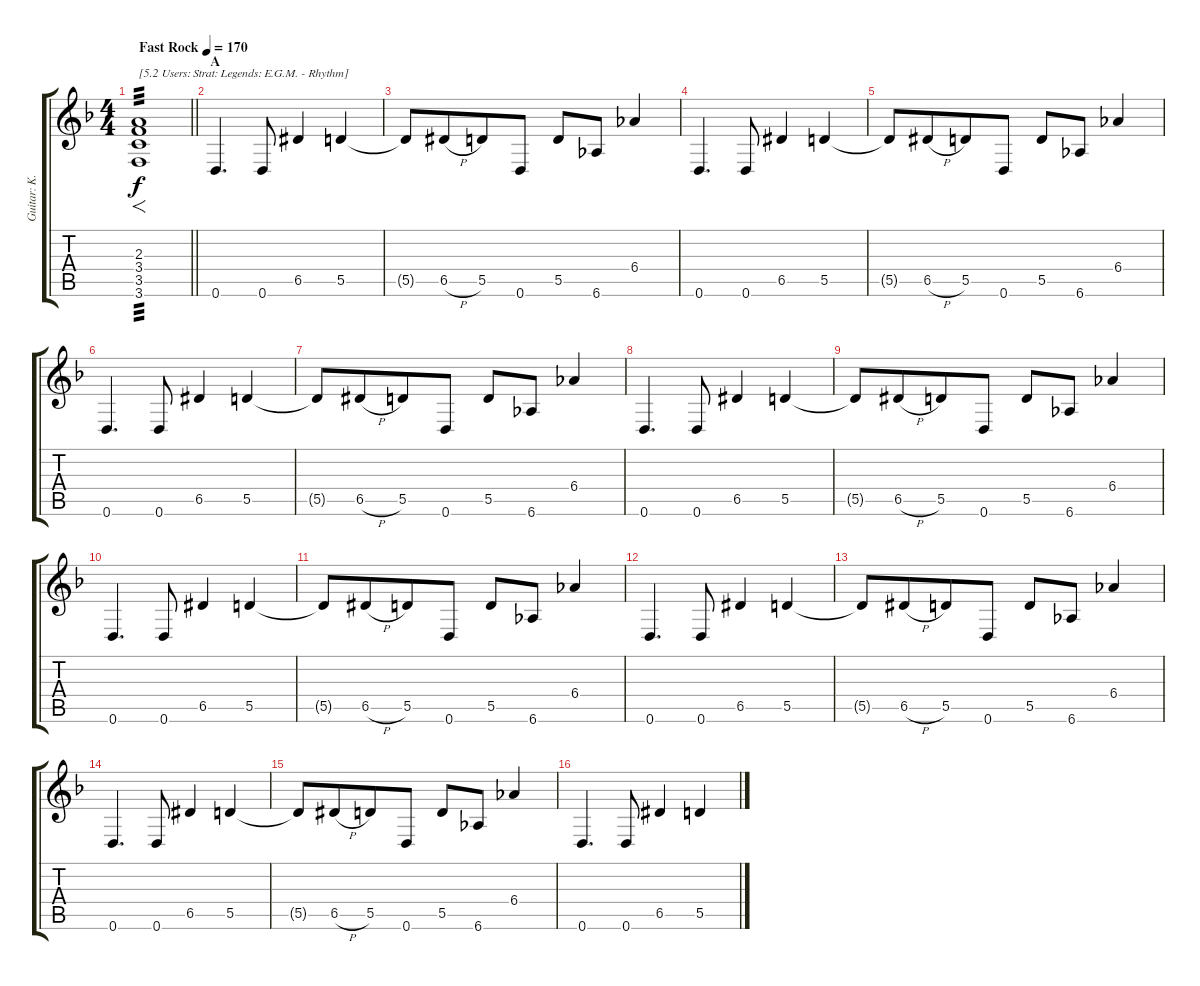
\track ("Guitar: K.K." "Guitar: K.") {instrument distortionguitar}
\staff {score tabs}
\tuning (E4 B3 G3 D3 A2 D2) {hide}
\ts (4 4)
\tempo (170 "Fast Rock")
\clef g2
\barLineRight lightlight
\ks f
(2.3 3.4 3.5 3.6).1{f txt "[5.2 Users: Strat: Legends: E.G.M. - Rhythm]" tp 3 dy f instrument distortionguitar} |
\section ("" "A")
0.6.4{d} 0.6.8 6.5{acc #}.4 5.5.4 |
5.5{t}.8 6.5{h acc #}.8{beam merge} 5.5.8 0.6.8 5.5.8 6.6.8 6.4.4 |
0.6.4{d} 0.6.8 6.5{acc #}.4 5.5.4 |
5.5{t}.8 6.5{h acc #}.8{beam merge} 5.5.8 0.6.8 5.5.8 6.6.8 6.4.4 |
0.6.4{d} 0.6.8 6.5{acc #}.4 5.5.4 |
5.5{t}.8 6.5{h acc #}.8{beam merge} 5.5.8 0.6.8 5.5.8 6.6.8 6.4.4 |
0.6.4{d} 0.6.8 6.5{acc #}.4 5.5.4 |
5.5{t}.8 6.5{h acc #}.8{beam merge} 5.5.8 0.6.8 5.5.8 6.6.8 6.4.4 |
0.6.4{d} 0.6.8 6.5{acc #}.4 5.5.4 |
5.5{t}.8 6.5{h acc #}.8{beam merge} 5.5.8 0.6.8 5.5.8 6.6.8 6.4.4 |
0.6.4{d} 0.6.8 6.5{acc #}.4 5.5.4 |
5.5{t}.8 6.5{h acc #}.8{beam merge} 5.5.8 0.6.8 5.5.8 6.6.8 6.4.4 |
0.6.4{d} 0.6.8 6.5{acc #}.4 5.5.4 |
5.5{t}.8 6.5{h acc #}.8{beam merge} 5.5.8 0.6.8 5.5.8 6.6.8 6.4.4 |
0.6.4{d} 0.6.8 6.5{acc #}.4 5.5.4
